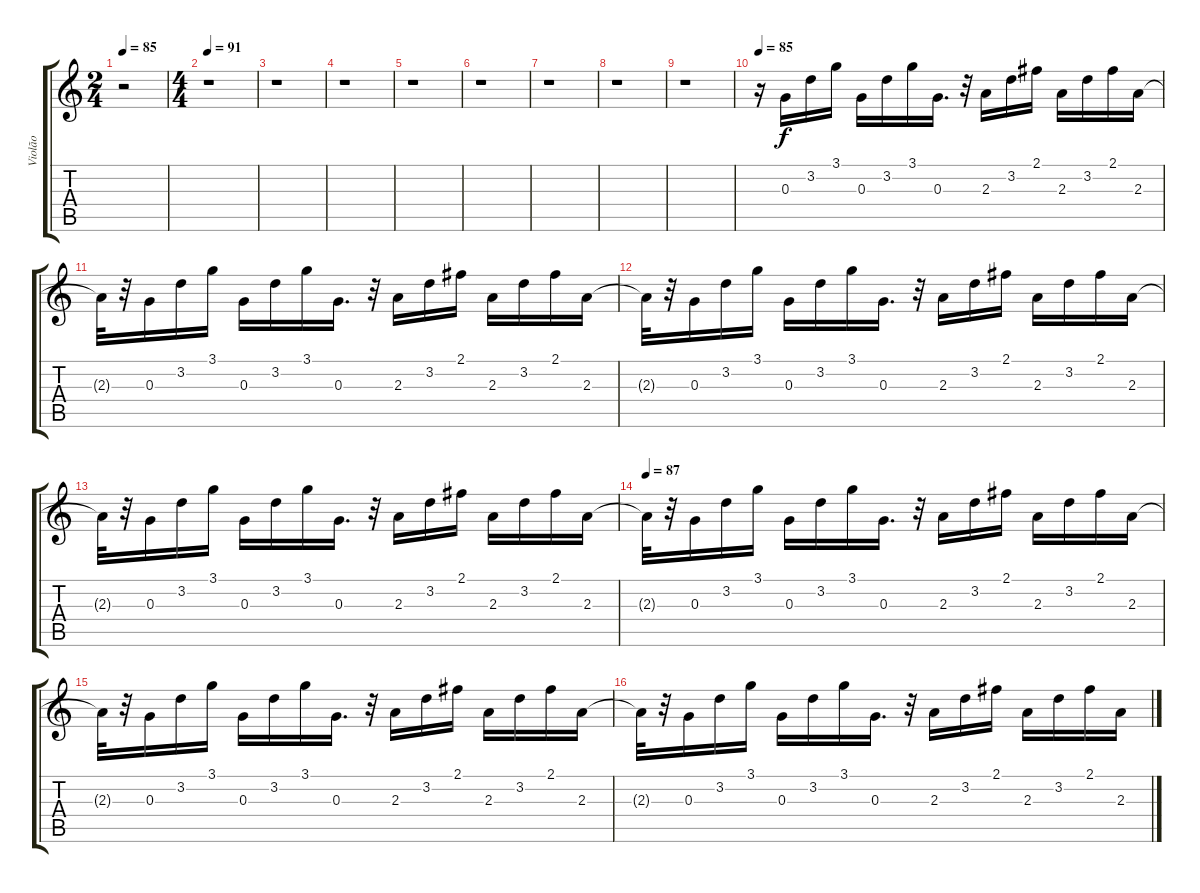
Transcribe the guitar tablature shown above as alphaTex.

\track ("Violão" "Violão") {instrument acousticguitarsteel}
\staff {score tabs}
\tuning (E4 B3 G3 D3 A2 E2) {hide}
\ts (2 4)
\tempo 85
\clef g2
\ks c
r.2{dy fff} |
\ts (4 4)
\tempo 91
r.1 |
r.1 |
r.1 |
r.1 |
r.1 |
r.1 |
r.1 |
r.1 |
\tempo 85
r.16 0.3.16{dy f} 3.2.16 3.1.16 0.3.16 3.2.16 3.1.16 0.3.16{d} r.32 2.3.16 3.2.16 2.1.16 2.3.16 3.2.16 2.1.16 2.3.16 |
2.3{t}.32 r.32 0.3.16 3.2.16 3.1.16 0.3.16 3.2.16 3.1.16 0.3.16{d} r.32 2.3.16 3.2.16 2.1.16 2.3.16 3.2.16 2.1.16 2.3.16 |
2.3{t}.32 r.32 0.3.16 3.2.16 3.1.16 0.3.16 3.2.16 3.1.16 0.3.16{d} r.32 2.3.16 3.2.16 2.1.16 2.3.16 3.2.16 2.1.16 2.3.16 |
2.3{t}.32 r.32 0.3.16 3.2.16 3.1.16 0.3.16 3.2.16 3.1.16 0.3.16{d} r.32 2.3.16 3.2.16 2.1.16 2.3.16 3.2.16 2.1.16 2.3.16 |
\tempo 87
2.3{t}.32 r.32 0.3.16 3.2.16 3.1.16 0.3.16 3.2.16 3.1.16 0.3.16{d} r.32 2.3.16 3.2.16 2.1.16 2.3.16 3.2.16 2.1.16 2.3.16 |
2.3{t}.32 r.32 0.3.16 3.2.16 3.1.16 0.3.16 3.2.16 3.1.16 0.3.16{d} r.32 2.3.16 3.2.16 2.1.16 2.3.16 3.2.16 2.1.16 2.3.16 |
2.3{t}.32 r.32 0.3.16 3.2.16 3.1.16 0.3.16 3.2.16 3.1.16 0.3.16{d} r.32 2.3.16 3.2.16 2.1.16 2.3.16 3.2.16 2.1.16 2.3.16
